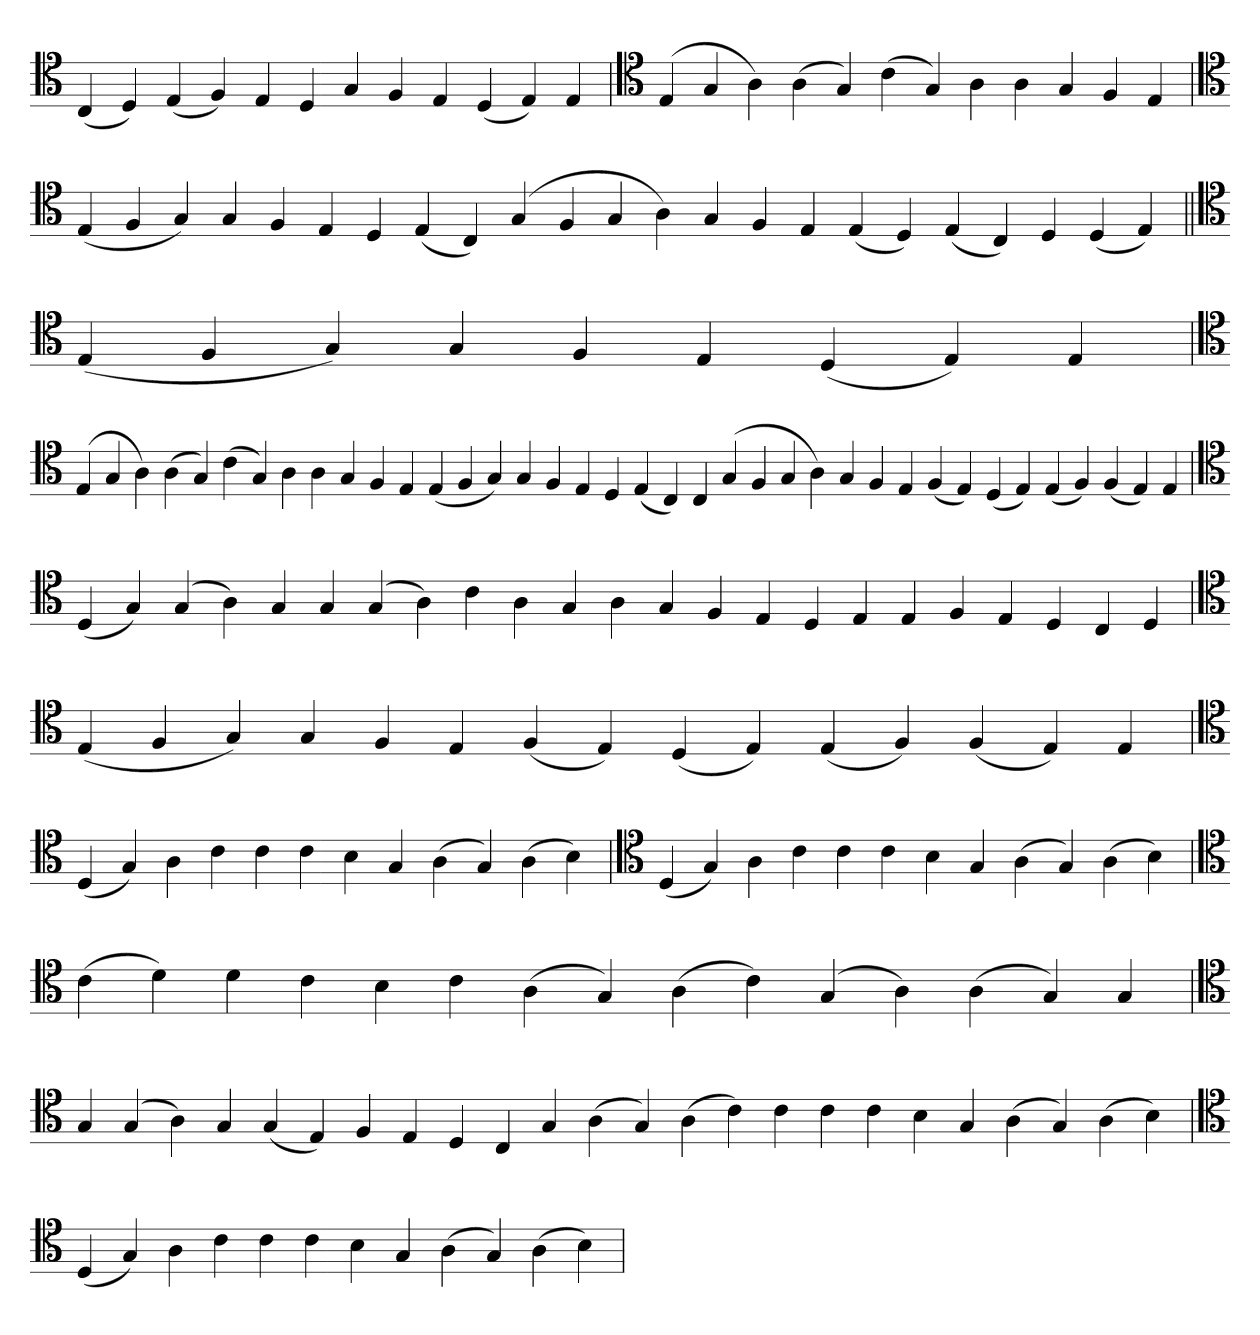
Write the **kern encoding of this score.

**kern
*part1
*staff1
*clefC4
=
(4C
4D)
(4E
4F)
4E
4D
4G
4F
4E
(4D
4E)
4E
='
*clefC4
(4E
4G
4A)
(4A
4G)
(4c
4G)
4A
4A
4G
4F
4E
=`
*clefC4
(4E
4F
4G)
4G
4F
4E
4D
(4E
4C)
(4G
4F
4G
4A)
4G
4F
4E
(4E
4D)
(4E
4C)
4D
(4D
4E)
=||
*clefC4
(4E
4F
4G)
4G
4F
4E
(4D
4E)
4E
=`
*clefC4
(4E
4G
4A)
(4A
4G)
(4c
4G)
4A
4A
4G
4F
4E
(4E
4F
4G)
4G
4F
4E
4D
(4E
4C)
4C
(4G
4F
4G
4A)
4G
4F
4E
(4F
4E)
(4D
4E)
(4E
4F)
(4F
4E)
4E
=
*clefC4
(4D
4G)
(4G
4A)
4G
4G
(4G
4A)
4c
4A
4G
4A
4G
4F
4E
4D
4E
4E
4F
4E
4D
4C
4D
=`
*clefC4
(4E
4F
4G)
4G
4F
4E
(4F
4E)
(4D
4E)
(4E
4F)
(4F
4E)
4E
='
*clefC4
(4D
4G)
4A
4c
4c
4c
4B
4G
(4A
4G)
(4A
4B)
=`
*clefC4
(4D
4G)
4A
4c
4c
4c
4B
4G
(4A
4G)
(4A
4B)
=`
*clefC4
(4c
4d)
4d
4c
4B
4c
(4A
4G)
(4A
4c)
(4G
4A)
(4A
4G)
4G
=
*clefC4
4G
(4G
4A)
4G
(4G
4E)
4F
4E
4D
4C
4G
(4A
4G)
(4A
4c)
4c
4c
4c
4B
4G
(4A
4G)
(4A
4B)
=`
*clefC4
(4D
4G)
4A
4c
4c
4c
4B
4G
(4A
4G)
(4A
4B)
=`
*-
